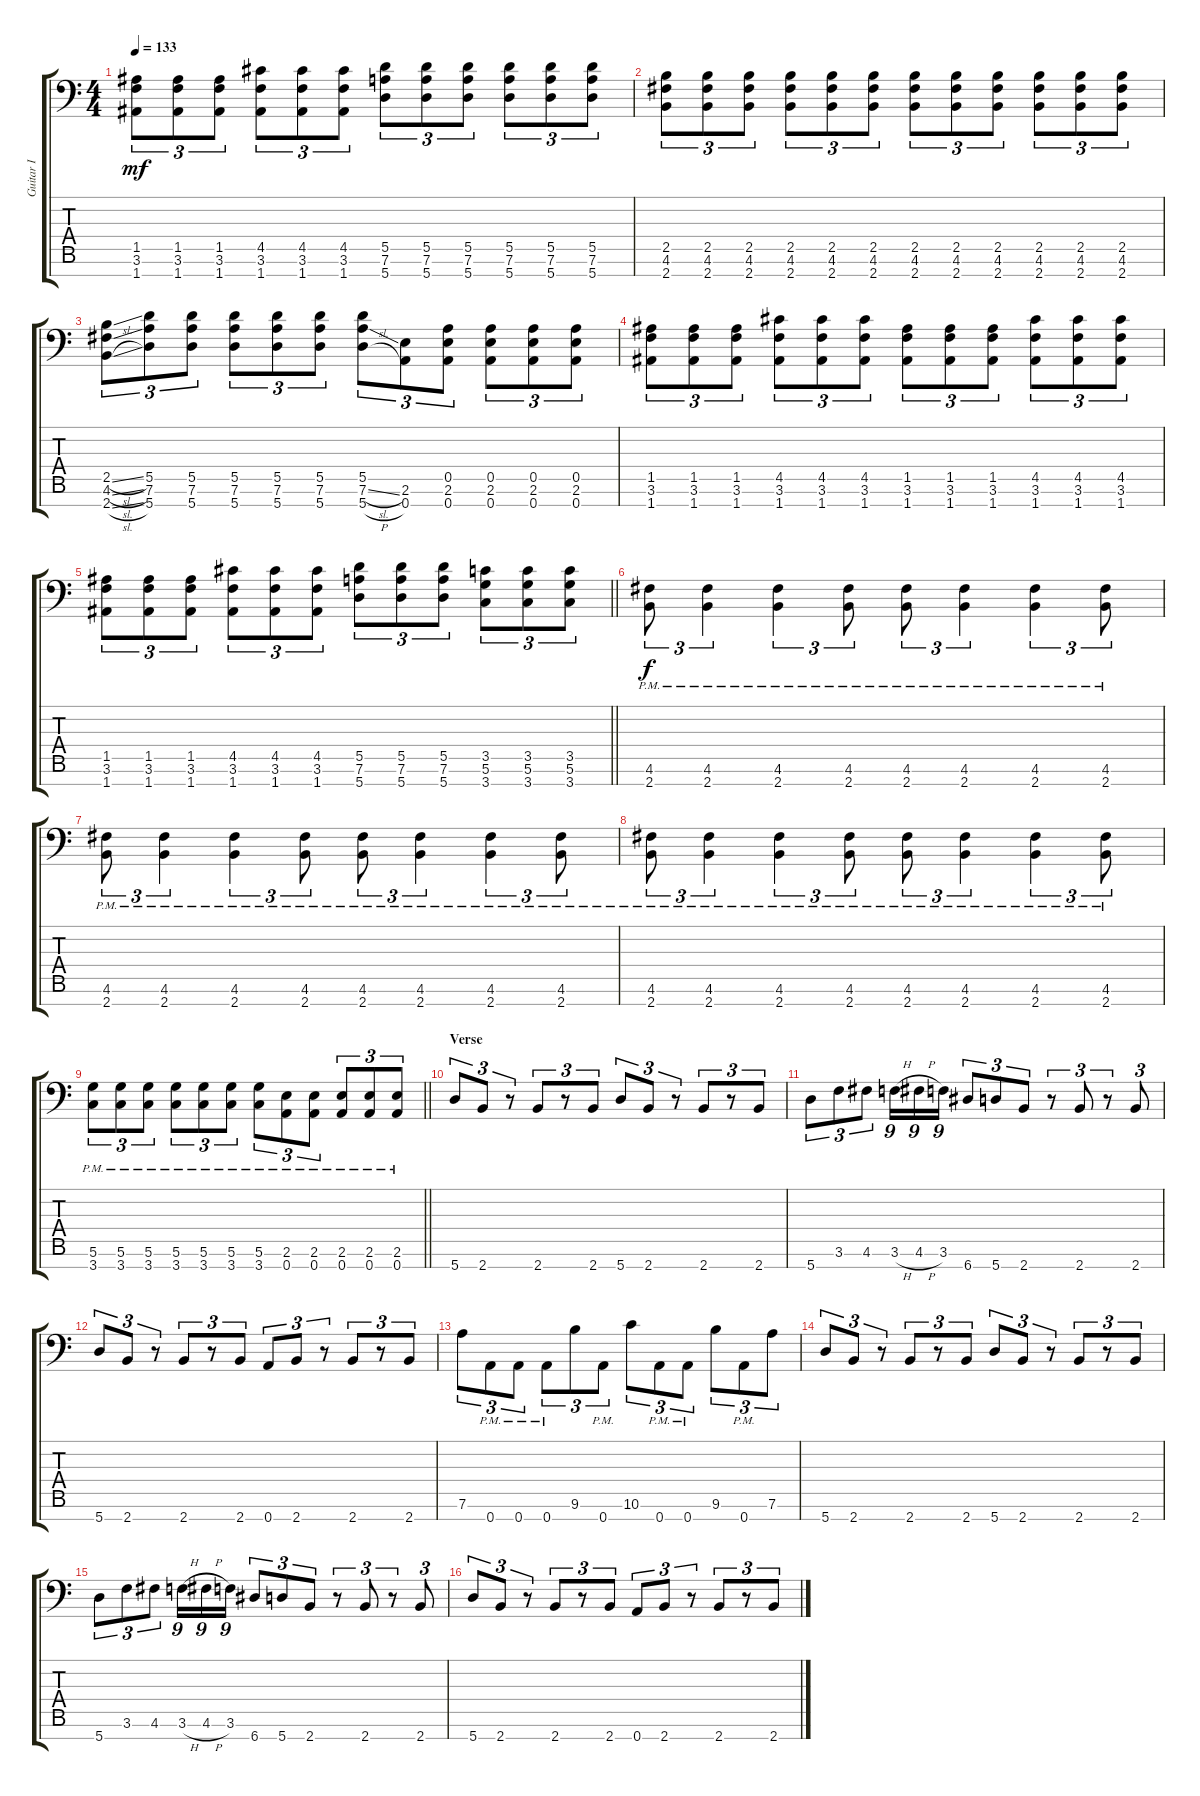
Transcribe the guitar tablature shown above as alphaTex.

\track ("Guitar I" "Guitar I") {instrument distortionguitar}
\staff {score tabs}
\tuning (E4 B3 G3 D3 A2 D2 A1) {hide}
\ts (4 4)
\tempo 133
\clef f4
\ks c
(1.5 3.6 1.7).8{tu (3 2) dy mf} (1.5 3.6 1.7).8{tu (3 2)} (1.5 3.6 1.7).8{tu (3 2)} (4.5 3.6 1.7).8{tu (3 2)} (4.5 3.6 1.7).8{tu (3 2)} (4.5 3.6 1.7).8{tu (3 2)} (5.5 7.6 5.7).8{tu (3 2)} (5.5 7.6 5.7).8{tu (3 2)} (5.5 7.6 5.7).8{tu (3 2)} (5.5 7.6 5.7).8{tu (3 2)} (5.5 7.6 5.7).8{tu (3 2)} (5.5 7.6 5.7).8{tu (3 2)} |
(2.5 4.6 2.7).8{tu (3 2)} (2.5 4.6 2.7).8{tu (3 2)} (2.5 4.6 2.7).8{tu (3 2)} (2.5 4.6 2.7).8{tu (3 2)} (2.5 4.6 2.7).8{tu (3 2)} (2.5 4.6 2.7).8{tu (3 2)} (2.5 4.6 2.7).8{tu (3 2)} (2.5 4.6 2.7).8{tu (3 2)} (2.5 4.6 2.7).8{tu (3 2)} (2.5 4.6 2.7).8{tu (3 2)} (2.5 4.6 2.7).8{tu (3 2)} (2.5 4.6 2.7).8{tu (3 2)} |
(2.5{sl} 4.6{sl} 2.7{sl}).8{tu (3 2)} (5.5 7.6 5.7).8{tu (3 2)} (5.5 7.6 5.7).8{tu (3 2)} (5.5 7.6 5.7).8{tu (3 2)} (5.5 7.6 5.7).8{tu (3 2)} (5.5 7.6 5.7).8{tu (3 2)} (5.5 7.6{sl} 5.7{h}).8{tu (3 2)} (2.6 0.7).8{tu (3 2)} (0.5 2.6 0.7).8{tu (3 2)} (0.5 2.6 0.7).8{tu (3 2)} (0.5 2.6 0.7).8{tu (3 2)} (0.5 2.6 0.7).8{tu (3 2)} |
(1.5 3.6 1.7).8{tu (3 2)} (1.5 3.6 1.7).8{tu (3 2)} (1.5 3.6 1.7).8{tu (3 2)} (4.5 3.6 1.7).8{tu (3 2)} (4.5 3.6 1.7).8{tu (3 2)} (4.5 3.6 1.7).8{tu (3 2)} (1.5 3.6 1.7).8{tu (3 2)} (1.5 3.6 1.7).8{tu (3 2)} (1.5 3.6 1.7).8{tu (3 2)} (4.5 3.6 1.7).8{tu (3 2)} (4.5 3.6 1.7).8{tu (3 2)} (4.5 3.6 1.7).8{tu (3 2)} |
\barLineRight lightlight
(1.5 3.6 1.7).8{tu (3 2)} (1.5 3.6 1.7).8{tu (3 2)} (1.5 3.6 1.7).8{tu (3 2)} (4.5 3.6 1.7).8{tu (3 2)} (4.5 3.6 1.7).8{tu (3 2)} (4.5 3.6 1.7).8{tu (3 2)} (5.5 7.6 5.7).8{tu (3 2)} (5.5 7.6 5.7).8{tu (3 2)} (5.5 7.6 5.7).8{tu (3 2)} (3.5 5.6 3.7).8{tu (3 2)} (3.5 5.6 3.7).8{tu (3 2)} (3.5 5.6 3.7).8{tu (3 2)} |
\section ("" "")
(4.6{pm} 2.7{pm}).8{tu (3 2) dy f volume 13} (4.6{pm} 2.7{pm}).4{tu (3 2)} (4.6{pm} 2.7{pm}).4{tu (3 2)} (4.6{pm} 2.7{pm}).8{tu (3 2)} (4.6{pm} 2.7{pm}).8{tu (3 2)} (4.6{pm} 2.7{pm}).4{tu (3 2)} (4.6{pm} 2.7{pm}).4{tu (3 2)} (4.6{pm} 2.7{pm}).8{tu (3 2)} |
(4.6{pm} 2.7{pm}).8{tu (3 2)} (4.6{pm} 2.7{pm}).4{tu (3 2)} (4.6{pm} 2.7{pm}).4{tu (3 2)} (4.6{pm} 2.7{pm}).8{tu (3 2)} (4.6{pm} 2.7{pm}).8{tu (3 2)} (4.6{pm} 2.7{pm}).4{tu (3 2)} (4.6{pm} 2.7{pm}).4{tu (3 2)} (4.6{pm} 2.7{pm}).8{tu (3 2)} |
(4.6{pm} 2.7{pm}).8{tu (3 2)} (4.6{pm} 2.7{pm}).4{tu (3 2)} (4.6{pm} 2.7{pm}).4{tu (3 2)} (4.6{pm} 2.7{pm}).8{tu (3 2)} (4.6{pm} 2.7{pm}).8{tu (3 2)} (4.6{pm} 2.7{pm}).4{tu (3 2)} (4.6{pm} 2.7{pm}).4{tu (3 2)} (4.6{pm} 2.7{pm}).8{tu (3 2)} |
\barLineRight lightlight
(5.6{pm} 3.7{pm}).8{tu (3 2)} (5.6{pm} 3.7{pm}).8{tu (3 2)} (5.6{pm} 3.7{pm}).8{tu (3 2)} (5.6{pm} 3.7{pm}).8{tu (3 2)} (5.6{pm} 3.7{pm}).8{tu (3 2)} (5.6{pm} 3.7{pm}).8{tu (3 2)} (5.6{pm} 3.7{pm}).8{tu (3 2)} (2.6{pm} 0.7{pm}).8{tu (3 2)} (2.6{pm} 0.7{pm}).8{tu (3 2)} (2.6{pm} 0.7{pm}).8{tu (3 2)} (2.6{pm} 0.7{pm}).8{tu (3 2)} (2.6{pm} 0.7{pm}).8{tu (3 2)} |
\section ("" "Verse")
5.7.8{tu (3 2)} 2.7.8{tu (3 2)} r.8{tu (3 2)} 2.7.8{tu (3 2)} r.8{tu (3 2)} 2.7.8{tu (3 2)} 5.7.8{tu (3 2)} 2.7.8{tu (3 2)} r.8{tu (3 2)} 2.7.8{tu (3 2)} r.8{tu (3 2)} 2.7.8{tu (3 2)} |
5.7.8{tu (3 2)} 3.6.8{tu (3 2)} 4.6.8{tu (3 2)} 3.6{h}.16{tu (9 8)} 4.6{h}.16{tu (9 8)} 3.6.16{tu (9 8)} 6.7.8{tu (3 2)} 5.7.8{tu (3 2)} 2.7.8{tu (3 2)} r.8{tu (3 2)} 2.7.8{tu (3 2)} r.8{tu (3 2)} 2.7.8{tu (3 2)} |
5.7.8{tu (3 2)} 2.7.8{tu (3 2)} r.8{tu (3 2)} 2.7.8{tu (3 2)} r.8{tu (3 2)} 2.7.8{tu (3 2)} 0.7.8{tu (3 2)} 2.7.8{tu (3 2)} r.8{tu (3 2)} 2.7.8{tu (3 2)} r.8{tu (3 2)} 2.7.8{tu (3 2)} |
7.6.8{tu (3 2)} 0.7{pm}.8{tu (3 2)} 0.7{pm}.8{tu (3 2)} 0.7{pm}.8{tu (3 2)} 9.6.8{tu (3 2)} 0.7{pm}.8{tu (3 2)} 10.6.8{tu (3 2)} 0.7{pm}.8{tu (3 2)} 0.7{pm}.8{tu (3 2)} 9.6.8{tu (3 2)} 0.7{pm}.8{tu (3 2)} 7.6.8{tu (3 2)} |
5.7.8{tu (3 2)} 2.7.8{tu (3 2)} r.8{tu (3 2)} 2.7.8{tu (3 2)} r.8{tu (3 2)} 2.7.8{tu (3 2)} 5.7.8{tu (3 2)} 2.7.8{tu (3 2)} r.8{tu (3 2)} 2.7.8{tu (3 2)} r.8{tu (3 2)} 2.7.8{tu (3 2)} |
5.7.8{tu (3 2)} 3.6.8{tu (3 2)} 4.6.8{tu (3 2)} 3.6{h}.16{tu (9 8)} 4.6{h}.16{tu (9 8)} 3.6.16{tu (9 8)} 6.7.8{tu (3 2)} 5.7.8{tu (3 2)} 2.7.8{tu (3 2)} r.8{tu (3 2)} 2.7.8{tu (3 2)} r.8{tu (3 2)} 2.7.8{tu (3 2)} |
5.7.8{tu (3 2)} 2.7.8{tu (3 2)} r.8{tu (3 2)} 2.7.8{tu (3 2)} r.8{tu (3 2)} 2.7.8{tu (3 2)} 0.7.8{tu (3 2)} 2.7.8{tu (3 2)} r.8{tu (3 2)} 2.7.8{tu (3 2)} r.8{tu (3 2)} 2.7.8{tu (3 2)}
